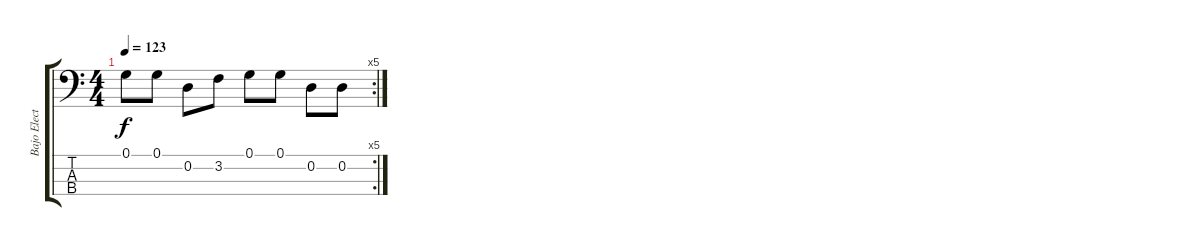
\track ("Bajo Electrico" "Bajo Elect") {instrument electricbasspick}
\staff {score tabs}
\tuning (G2 D2 A1 E1) {hide}
\rc 5
\ts (4 4)
\tempo 123
\clef f4
\ks c
0.1.8{dy f} 0.1.8 0.2.8 3.2.8 0.1.8 0.1.8 0.2.8 0.2.8
